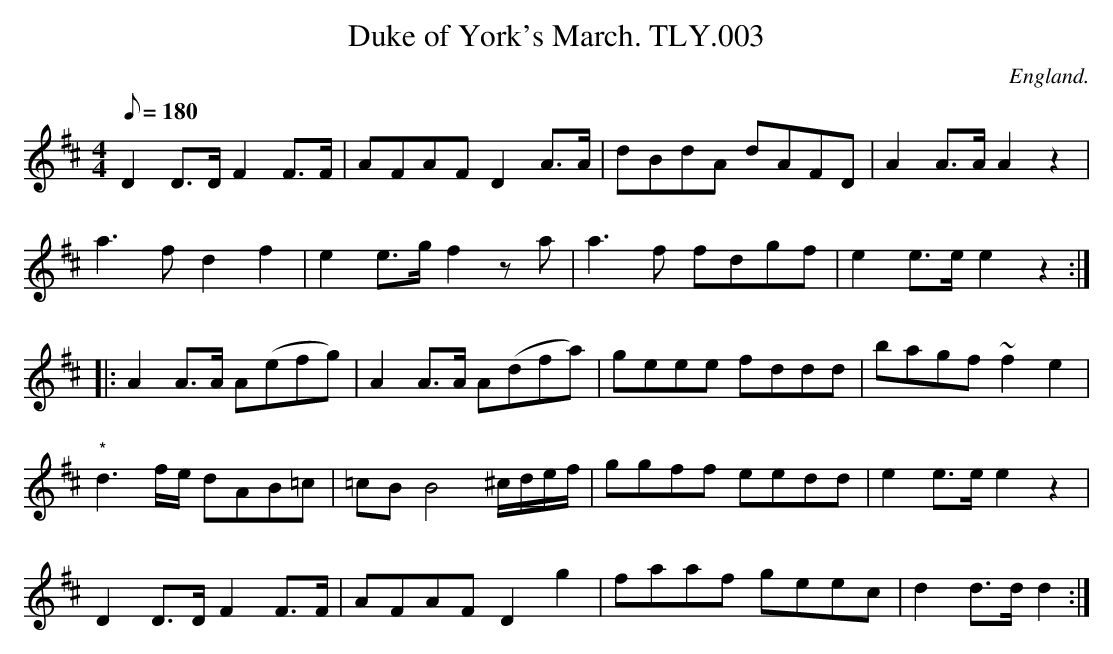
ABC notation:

X:1
T:Duke of York's March. TLY.003
M:4/4
L:1/8
Q:180
O:England.
K:D
D2 D>D F2 F>F| A-FA-F D2 A>A|d-Bd-A dAFD|A2A>A A2 z2|!
a3f d2f2|e2 e>g f2za|a3f f-dg-f|e2 e>e e2 z2:|!
|:A2 A>A A(efg)|A2A>A A(dfa)|g-eee f-ddd|bagf ~f2e2|!
"*"d3f/2e/2 dAB=c|=cB B4 ^c/2d/2e/2f/2|ggff eedd|e2 e>e e2 z2|!
D2D>D F2 F>F| A-FA-F D2g2|f-aa-f g-ee-c|d2d>dd2:|]
